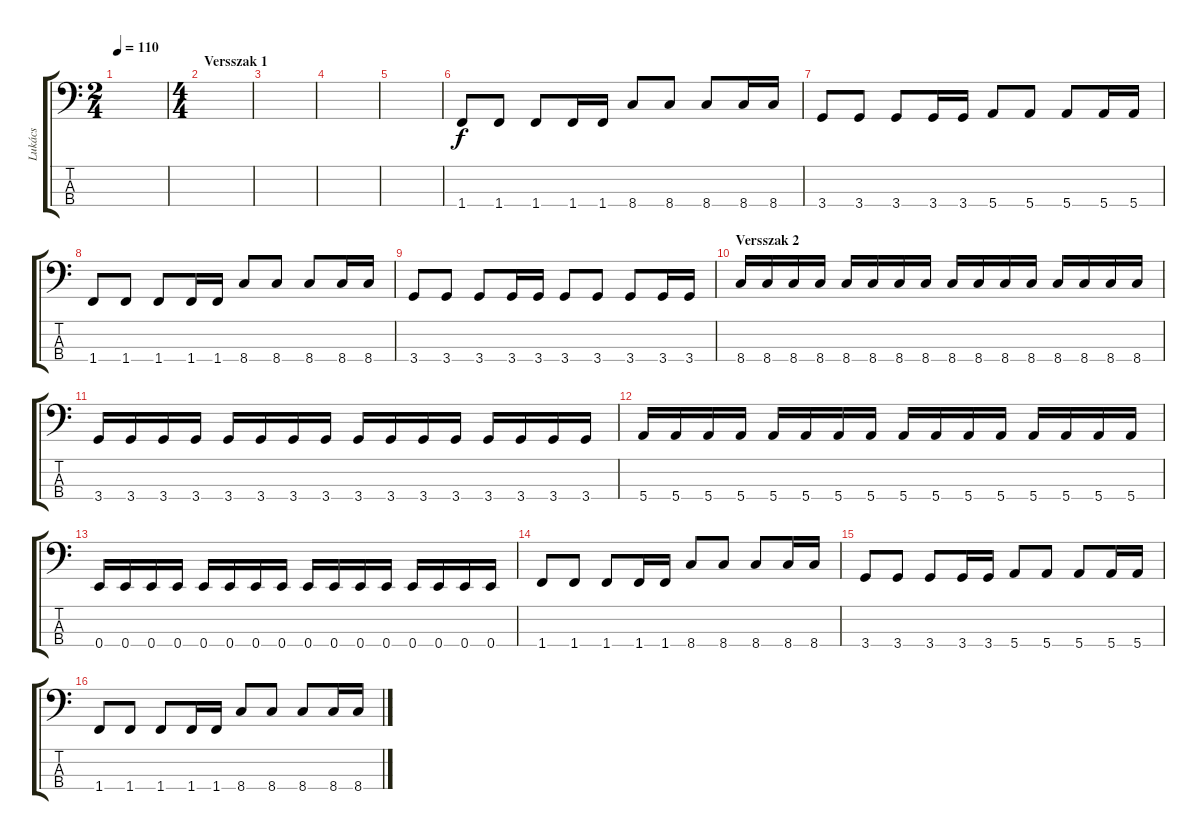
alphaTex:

\track ("Lukács" "Lukács") {instrument electricbasspick}
\staff {score tabs}
\tuning (G2 D2 A1 E1) {hide}
\ts (2 4)
\tempo 110
\clef f4
\ks c
|
\ts (4 4)
\section ("" "Versszak 1")
|
|
|
|
1.4.8 1.4.8 1.4.8 1.4.16 1.4.16 8.4.8 8.4.8 8.4.8 8.4.16 8.4.16 |
3.4.8 3.4.8 3.4.8 3.4.16 3.4.16 5.4.8 5.4.8 5.4.8 5.4.16 5.4.16 |
1.4.8 1.4.8 1.4.8 1.4.16 1.4.16 8.4.8 8.4.8 8.4.8 8.4.16 8.4.16 |
3.4.8 3.4.8 3.4.8 3.4.16 3.4.16 3.4.8 3.4.8 3.4.8 3.4.16 3.4.16 |
\section ("" "Versszak 2")
8.4.16 8.4.16 8.4.16 8.4.16 8.4.16 8.4.16 8.4.16 8.4.16 8.4.16 8.4.16 8.4.16 8.4.16 8.4.16 8.4.16 8.4.16 8.4.16 |
3.4.16 3.4.16 3.4.16 3.4.16 3.4.16 3.4.16 3.4.16 3.4.16 3.4.16 3.4.16 3.4.16 3.4.16 3.4.16 3.4.16 3.4.16 3.4.16 |
5.4.16 5.4.16 5.4.16 5.4.16 5.4.16 5.4.16 5.4.16 5.4.16 5.4.16 5.4.16 5.4.16 5.4.16 5.4.16 5.4.16 5.4.16 5.4.16 |
0.4.16 0.4.16 0.4.16 0.4.16 0.4.16 0.4.16 0.4.16 0.4.16 0.4.16 0.4.16 0.4.16 0.4.16 0.4.16 0.4.16 0.4.16 0.4.16 |
1.4.8 1.4.8 1.4.8 1.4.16 1.4.16 8.4.8 8.4.8 8.4.8 8.4.16 8.4.16 |
3.4.8 3.4.8 3.4.8 3.4.16 3.4.16 5.4.8 5.4.8 5.4.8 5.4.16 5.4.16 |
1.4.8 1.4.8 1.4.8 1.4.16 1.4.16 8.4.8 8.4.8 8.4.8 8.4.16 8.4.16
